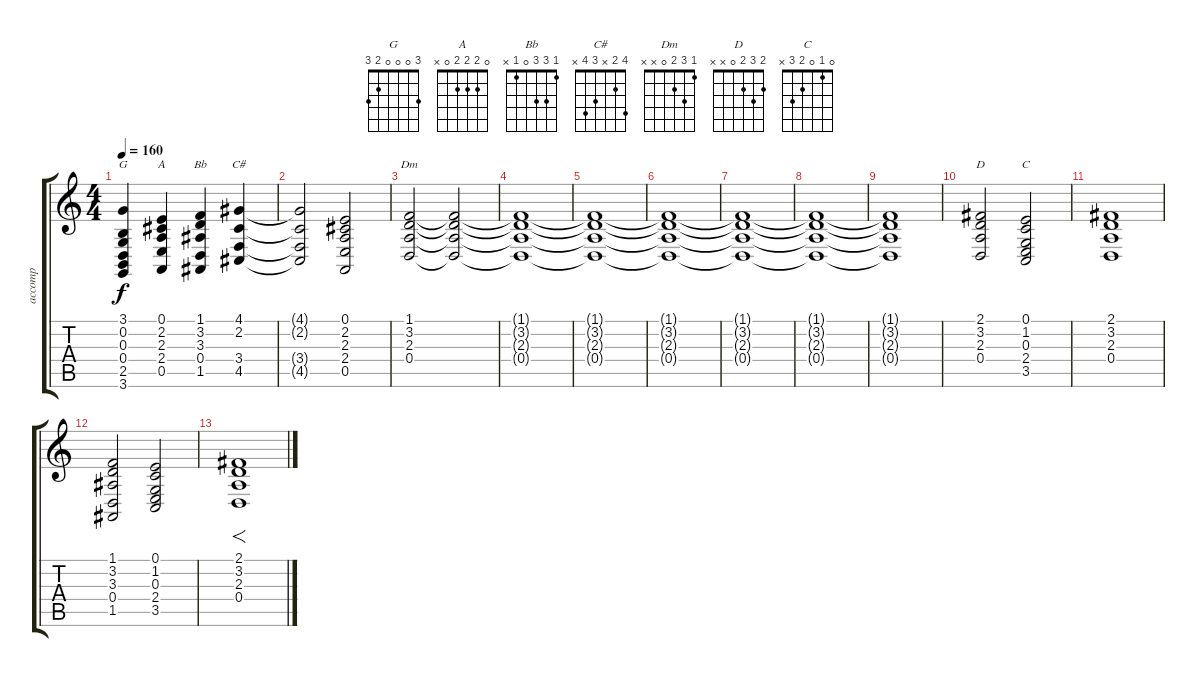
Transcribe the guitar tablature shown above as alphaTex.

\track ("accomp" "accomp") {instrument stringensemble1}
\staff {score tabs}
\tuning (E4 B3 G3 D3 A2 E2) {hide}
\chord ("G" 3 0 0 0 2 3)
\chord ("A" 0 2 2 2 0 x)
\chord ("Bb" 1 3 3 0 1 x)
\chord ("C#" 4 2 x 3 4 x)
\chord ("Dm" 1 3 2 0 x x)
\chord ("D" 2 3 2 0 x x)
\chord ("C" 0 1 0 2 3 x)
\ts (4 4)
\tempo 160
\clef g2
\ks c
(3.1 0.2 0.3 0.4 2.5 3.6).4{ch "G" dy f} (0.1 2.2 2.3 2.4 0.5).4{ch "A"} (1.1 3.2 3.3 0.4 1.5).4{ch "Bb"} (4.1 2.2 3.4 4.5).4{ch "C#"} |
(4.1{t} 2.2{t} 3.4{t} 4.5{t}).2 (0.1 2.2 2.3 2.4 0.5).2 |
(1.1 3.2 2.3 0.4).2{ch "Dm"} (1.1{t} 3.2{t} 2.3{t} 0.4{t}).2 |
(1.1{t} 3.2{t} 2.3{t} 0.4{t}).1 |
(1.1{t} 3.2{t} 2.3{t} 0.4{t}).1 |
(1.1{t} 3.2{t} 2.3{t} 0.4{t}).1 |
(1.1{t} 3.2{t} 2.3{t} 0.4{t}).1 |
(1.1{t} 3.2{t} 2.3{t} 0.4{t}).1 |
(1.1{t} 3.2{t} 2.3{t} 0.4{t}).1 |
(2.1 3.2 2.3 0.4).2{ch "D"} (0.1 1.2 0.3 2.4 3.5).2{ch "C"} |
(2.1 3.2 2.3 0.4).1 |
(1.1 3.2 3.3 0.4 1.5).2 (0.1 1.2 0.3 2.4 3.5).2 |
(2.1 3.2 2.3 0.4).1{f}
